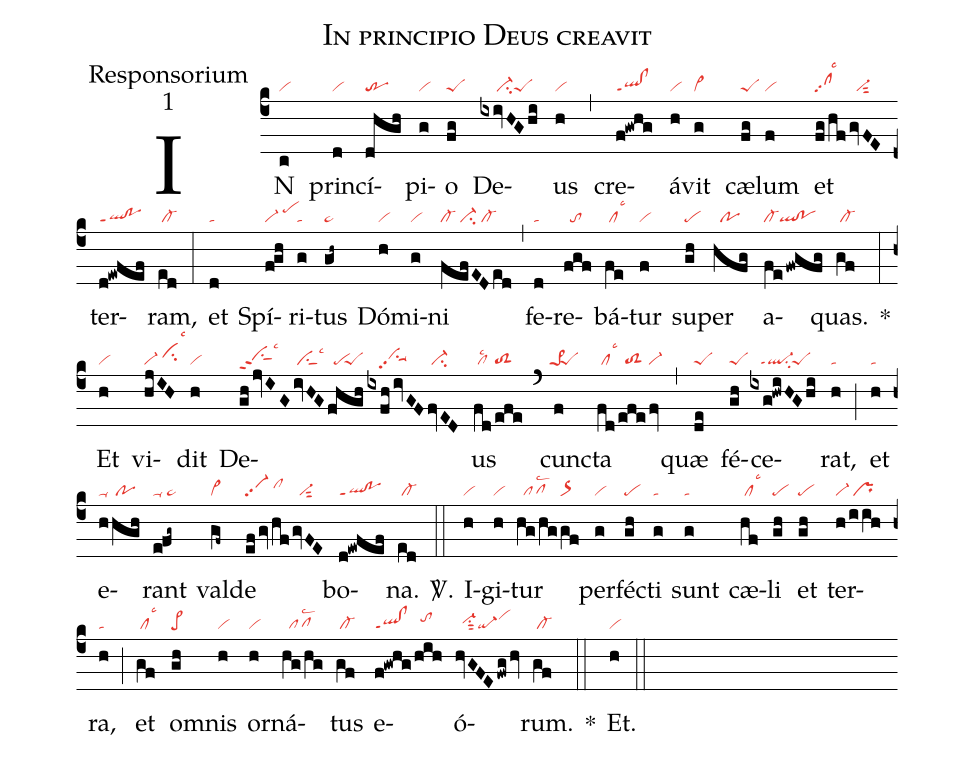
name:In principio Deus creavit;
office-part:Responsorium;
mode:1;
nabc-lines:1;
%%
(c4)
IN(c|vi) prin(d|vi)cí(dhgh|tr)pi(g|vi)o(fg|peS) De(ixivHGhi|/////ci-peS)us(h|vi) (,)
cre(f!gwhg|ql!clppt1)á(h|vi)vit(g|vi>) cæ(fg|peS)lum(f|vi)
et(fg/hf|sflsc3|gvFE|//vi-sut2) ter(d!ewfef|ql!poppt1)ram,(ed|/cl-) (:)
et(d|ta) Spí(f!gh|vi-/pehj)ri(g|ta)tus(gh~|pe~) Dó(h|vi)mi(g|vi)ni(fefEDed|cl-/ci-/cl-) (,)
fe(d|ta)re(fgf|//to)bá(fe|/cllsc3)tur(f|vi) su(gh|pe)per(hfg|//po) a(fefwgfg|cl-ql!po)quas.(gf|/cl-) *(:)

Et(h|vi) vi(hjIH|vi-/cihilsc3)dit(h|vi)
De(ghjvIG|ciShhppt2lsc3|ivHG|/ciSlsc3|/fhgh|//pe``peS|ixfhivGF|////vihhsu1suu1pp2|fvED|/ci-)us(fd/efe|/cllsc2//toS2) (`)
cun(f|`pe>1``peS)cta(fd|/cllsc3|/efefv|//toS2/vi-) (,)
quæ(de|peS) fé(gh|peS)ce(ixg!hwiHGhi|///ql-ppt1su2`peS)rat,(h|ta) (;)
et(h|ta) e(h/hgh|ta-//po)rant(e!fg~|ta-/pe~)
val(gf~|cl~)de(efgvhf|vi-pp2/clhi|gvFE|//vi-sut2) bo(d!ewfef|ql!poppt1)na.(ed|/cl-) <sp>V/</sp>.(::)

I(h|vi)gi(h|vi)tur(hg/hg|//pflsc2|/gf|or>) per(g|vi)fé(gh|pe)cti(g|ta) sunt(g|ta)
cæ(hf|/cllsc3)li(gh|pe) et(gh|pe) ter(h|vi-|/iih|/pr)ra,(h|ta) (;)
et(gf|/cllsc3) om(gh|pe>)nis(h|vi) or(h|vi)ná(hg/hg|//pflsc2)tus(gf|/cl-)
e(f!gwhg|ql!clppt1|/hih|//tohi)ó(hvGFEfwghv|//vi-hhsu1sut2qi-vihj)rum.(gf|/cl-) *(::)

Et.(h|vi) (::)
